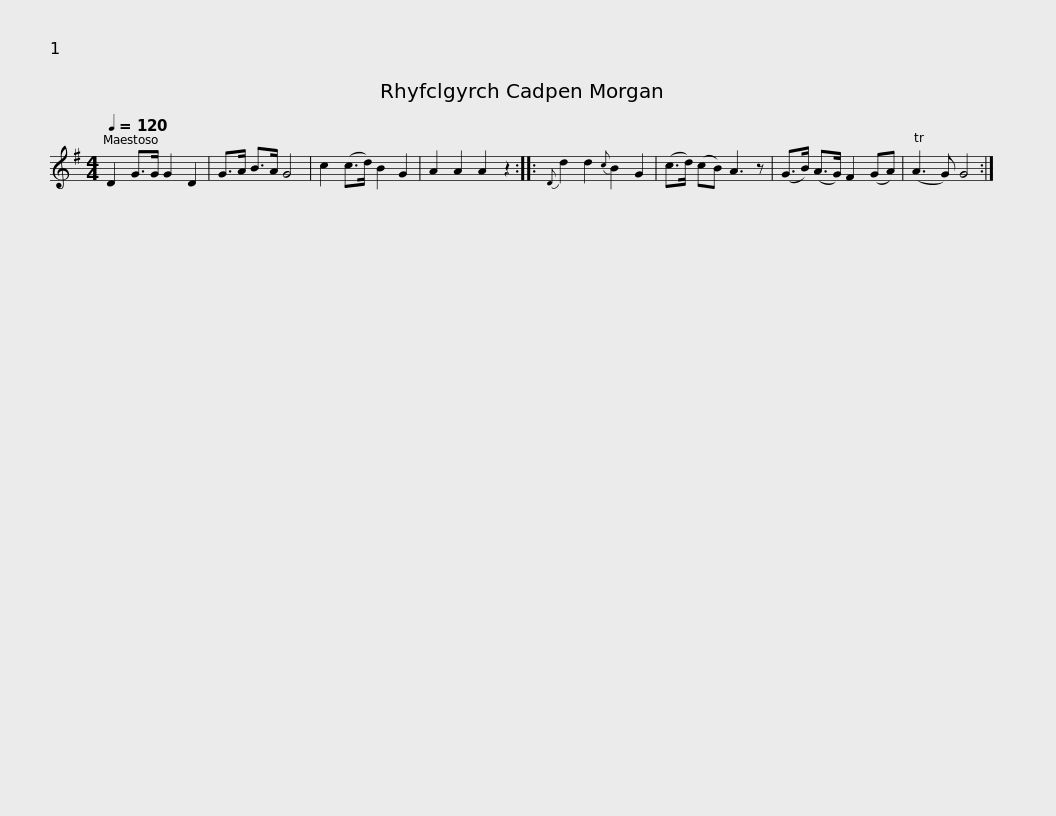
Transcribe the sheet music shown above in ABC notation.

X:1
L:1/8
Q:1/4=120
M:4/4
I:linebreak $
K:G
V:1 treble
V:1
 D2 G>G G2 D2 | G>A B>A G4 | c2 (c>d) B2 G2 | A2 A2 A2 z2 ::{D} d2 d2{c} B2 G2 | %5
 (c>d) (cB) A3 z | (G>B) (A>G) F2 (GA) |$ (TA3 G) G4 :| %8
